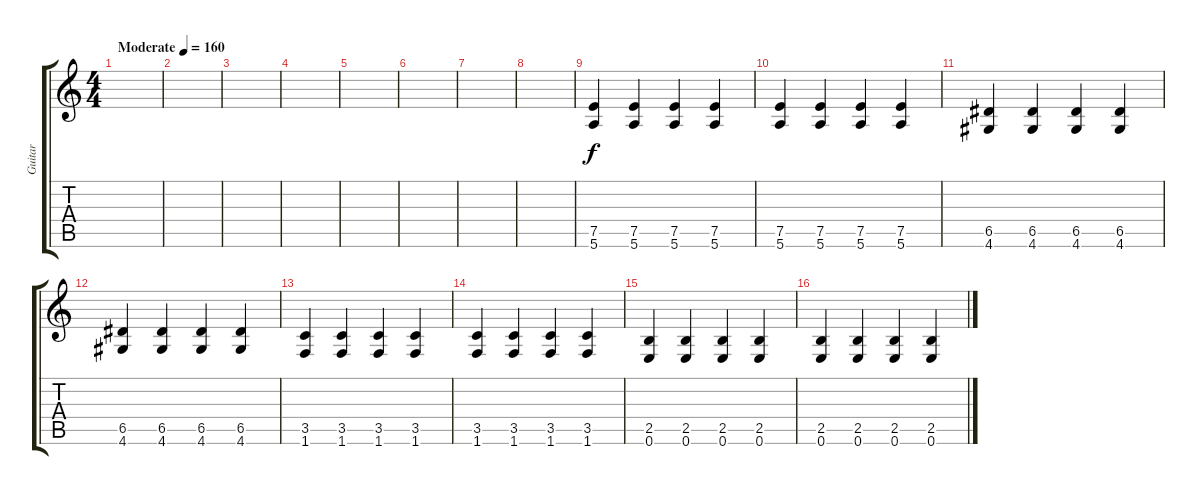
\track ("Guitar" "Guitar") {instrument overdrivenguitar}
\staff {score tabs}
\tuning (E4 B3 G3 D3 A2 E2) {hide}
\ts (4 4)
\tempo (160 "Moderate")
\clef g2
\ks c
|
|
|
|
|
|
|
|
(7.5 5.6).4 (7.5 5.6).4 (7.5 5.6).4 (7.5 5.6).4 |
(7.5 5.6).4 (7.5 5.6).4 (7.5 5.6).4 (7.5 5.6).4 |
(6.5 4.6).4 (6.5 4.6).4 (6.5 4.6).4 (6.5 4.6).4 |
(6.5 4.6).4 (6.5 4.6).4 (6.5 4.6).4 (6.5 4.6).4 |
(3.5 1.6).4 (3.5 1.6).4 (3.5 1.6).4 (3.5 1.6).4 |
(3.5 1.6).4 (3.5 1.6).4 (3.5 1.6).4 (3.5 1.6).4 |
(2.5 0.6).4 (2.5 0.6).4 (2.5 0.6).4 (2.5 0.6).4 |
(2.5 0.6).4 (2.5 0.6).4 (2.5 0.6).4 (2.5 0.6).4
